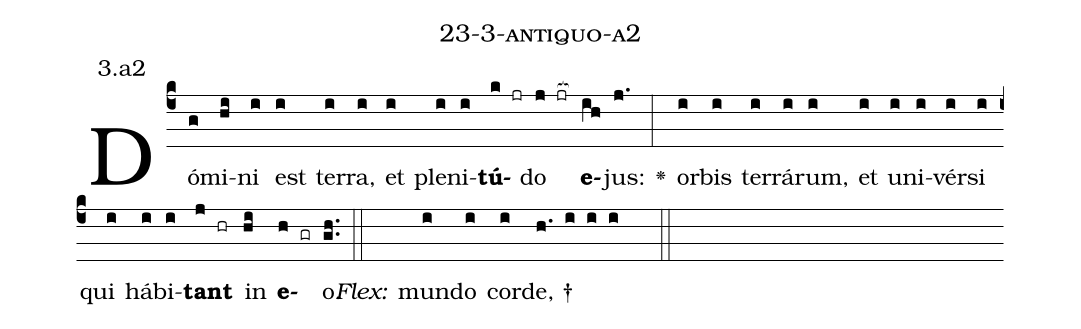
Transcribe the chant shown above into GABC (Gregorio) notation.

name: 23-3-antiquo-a2;
annotation: 3.a2;
%%
(c4)Dó(g)mi(hi)ni(i) est(i) ter(i)ra,(i) et(i) ple(i)ni(i)<b>tú</b>(k jr)do(j jr[ocb:1{]) <b>e</b>(ih[ocb:0}])jus:(j.) <v>\greheightstar</v>(:) or(i)bis(i) ter(i)rá(i)rum,(i) et(i) u(i)ni(i)vér(i)si(i) qui(i) há(i)bi(i)<b>tant</b>(j hr) in(hi) <b>e</b>(h gr)o.(gh..) (::)
<i>Flex:</i>()  mun(i)do(i) cor(i)de, †(h. i i i  ::)

%E(i) u(i) o(j) u(hi) a(h) e.(gh..) (::)
